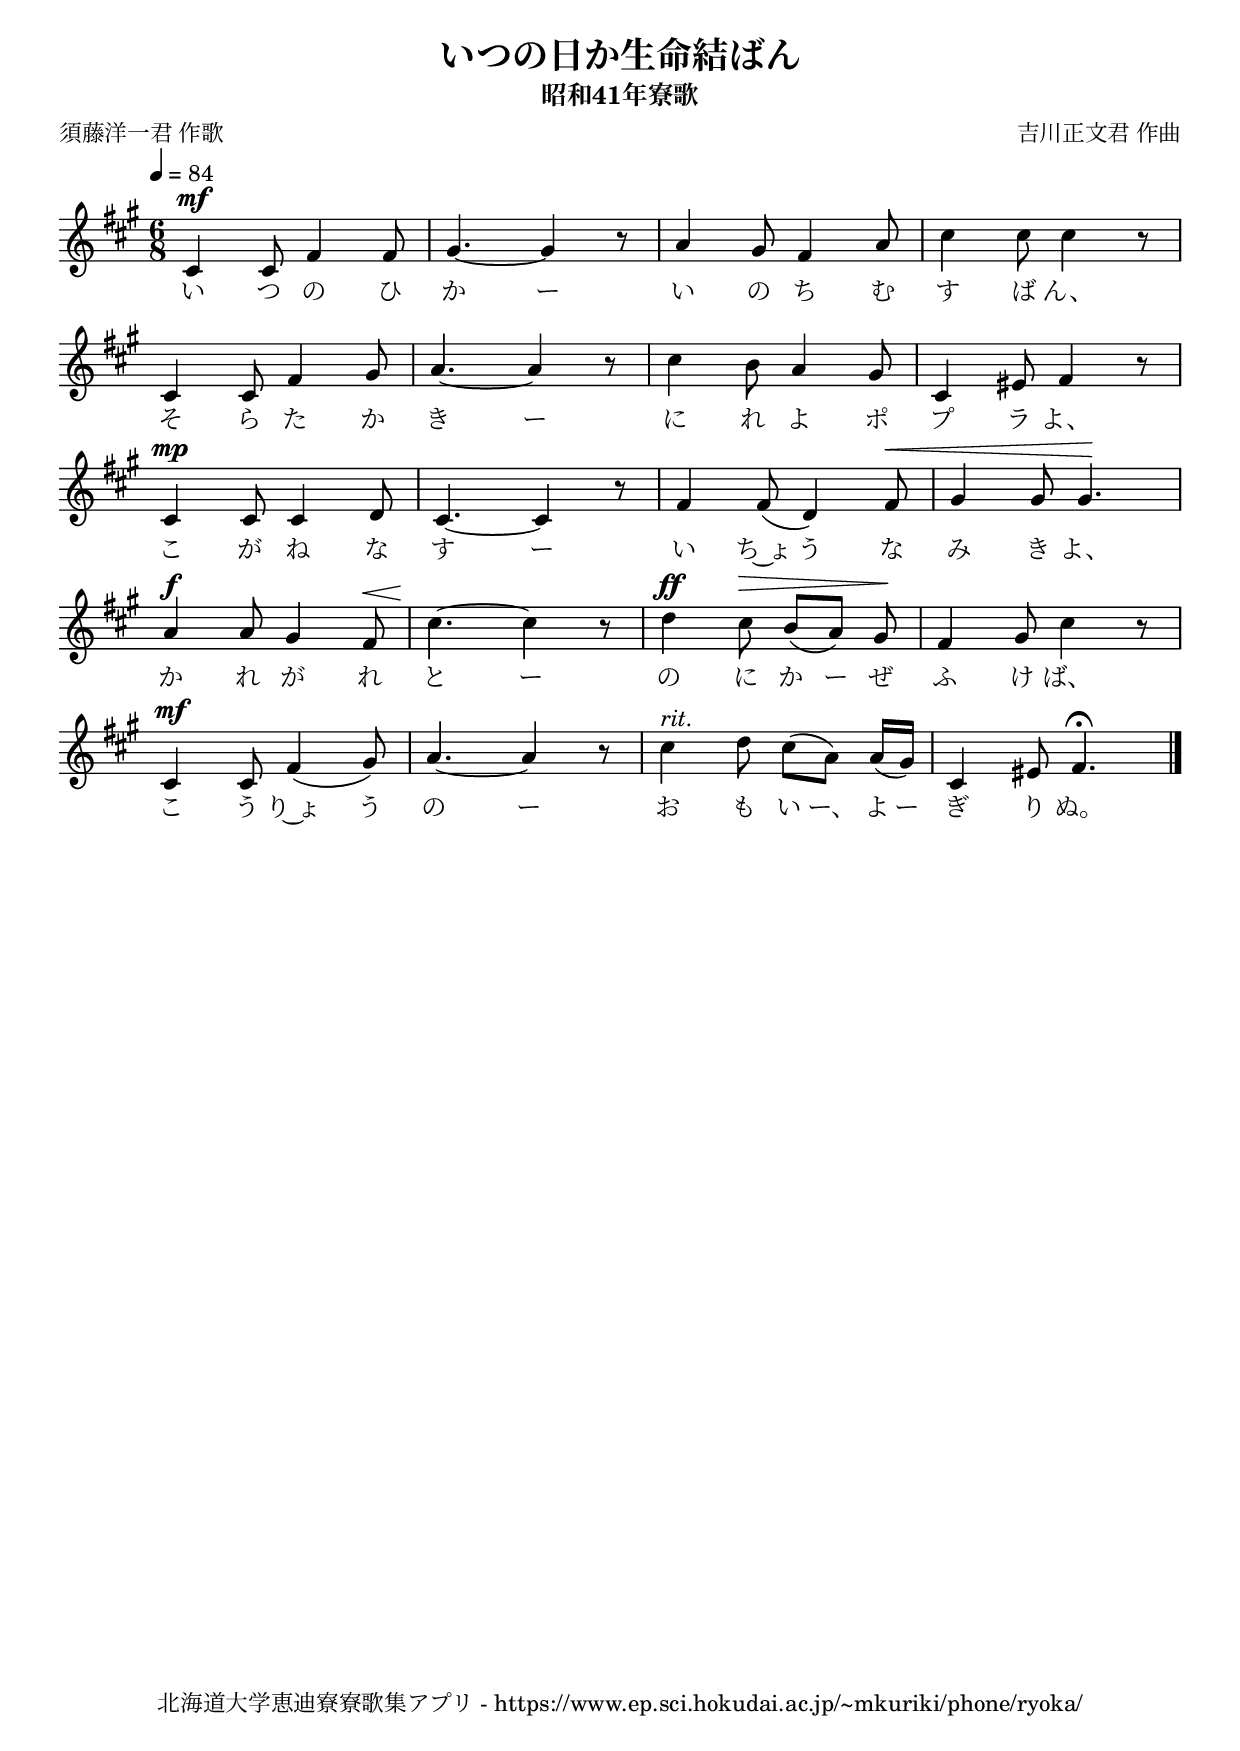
\version "2.18.2"

\paper {indent = 0}

\header {
  title = "いつの日か生命結ばん"
  subtitle = "昭和41年寮歌"
  composer = "吉川正文君 作曲"
  poet = "須藤洋一君 作歌"
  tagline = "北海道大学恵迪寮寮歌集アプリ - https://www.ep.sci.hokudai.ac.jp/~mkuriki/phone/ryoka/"
}


melody = \relative c'{
  \tempo 4 = 84
  \autoBeamOff
  \numericTimeSignature
  \override BreathingSign.text = \markup { \musicglyph #"scripts.upedaltoe" } % ブレスの記号指定
  \key a \major
  \time 6/8
  \set melismaBusyProperties = #'()
  cis4 ^\mf cis8 fis4 fis8 |
  gis 4. ~ gis4 r8 |
  a4 gis8 fis4 a8|
  cis4 cis8 cis4 r8 | \break
  cis, 4 cis8 fis4 gis8 |
  a4. ~ a4 r8 |
  cis4 b8 a4 gis8 |
  cis,4 eis8 fis4 r8 | \break
  cis4 ^\mp cis8 cis4 d8 |
  cis4. ~ cis4 r8 |
  fis4 fis8 (d4) fis8 ^\< |
  gis4 gis8 gis4.\! | \break
  a4 ^\f a8 gis4 fis8 ^\< |
  cis'4.\! ~ cis4 r8 |
  d4 ^\ff cis8 ^\> b8 [(a)] gis8 \! |
  fis4 gis8 cis4 r8 | \break
  cis,4 ^\mf cis8 fis4 (gis8) |
  a4. ~ a4 r8 |
  cis4 ^\markup \italic "rit." d8 cis8 [(a)] a16 [(gis16)] |
  cis,4 eis8 fis4.\fermata
  \bar "|."
}

text = \lyricmode {
  い つ の ひ か ー い の ち む す ば ん、
  そ ら た か き ー に れ よ ポ プ ラ よ、
  こ が ね な す ー い ち~ょ う な み き よ、
  か れ が れ と ー の に か ー ぜ ふ け ば、
  こ う り~ょ う の ー お も い ー、 よ ー ぎ り ぬ。
}



\score {
  <<
    % ギターコード
    %{
    \new ChordNames \with {midiInstrument = #"acoustic guitar (nylon)"}{
      \set chordChanges = ##t
      \harmony
    }
    %}
    
    % メロディーライン
    \new Voice = "one"{\melody}
    % 歌詞
    \new Lyrics \lyricsto "one" \text
    % 太鼓
    % \new DrumStaff \with{
    %   \remove "Time_signature_engraver"
    %   drumStyleTable = #percussion-style
    %   \override StaffSymbol.line-count = #1
    %   \hide Stem
    % }
    % \drum
  >>
  
\midi {}
\layout {
  \context {
    \Score
    \remove "Bar_number_engraver"
  }
}

}